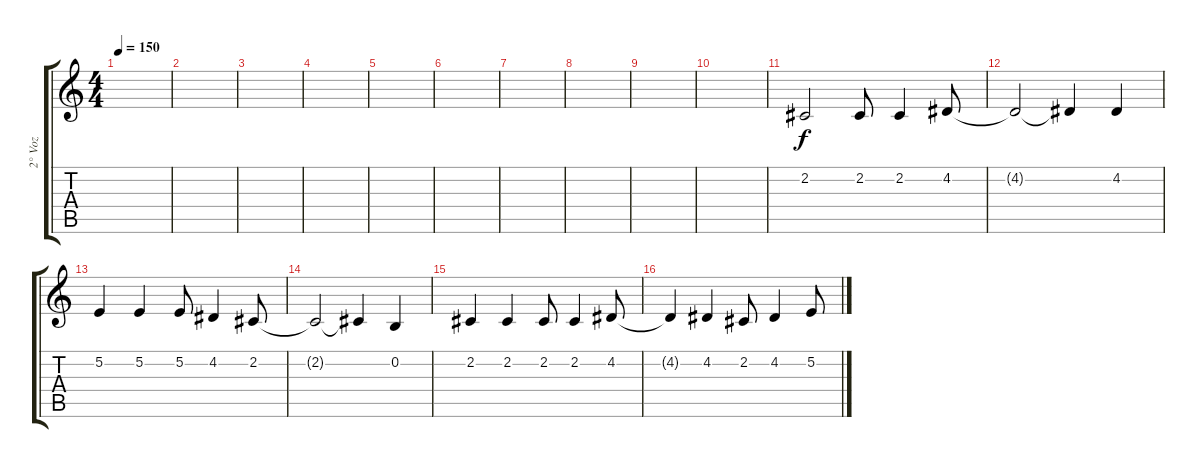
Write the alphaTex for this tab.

\track ("2° Voz" "2° Voz") {instrument englishhorn}
\staff {score tabs}
\tuning (E4 B3 G3 D3 A2 E2) {hide}
\ts (4 4)
\tempo 150
\clef g2
\ks c
|
|
|
|
|
|
|
|
|
|
2.2.2 2.2.8 2.2.4 4.2.8 |
4.2{t}.2 4.2{t}.4 4.2.4 |
5.2.4 5.2.4 5.2.8 4.2.4 2.2.8 |
2.2{t}.2 2.2{t}.4 0.2.4 |
2.2.4 2.2.4 2.2.8 2.2.4 4.2.8 |
4.2{t}.4 4.2.4 2.2.8 4.2.4 5.2.8
